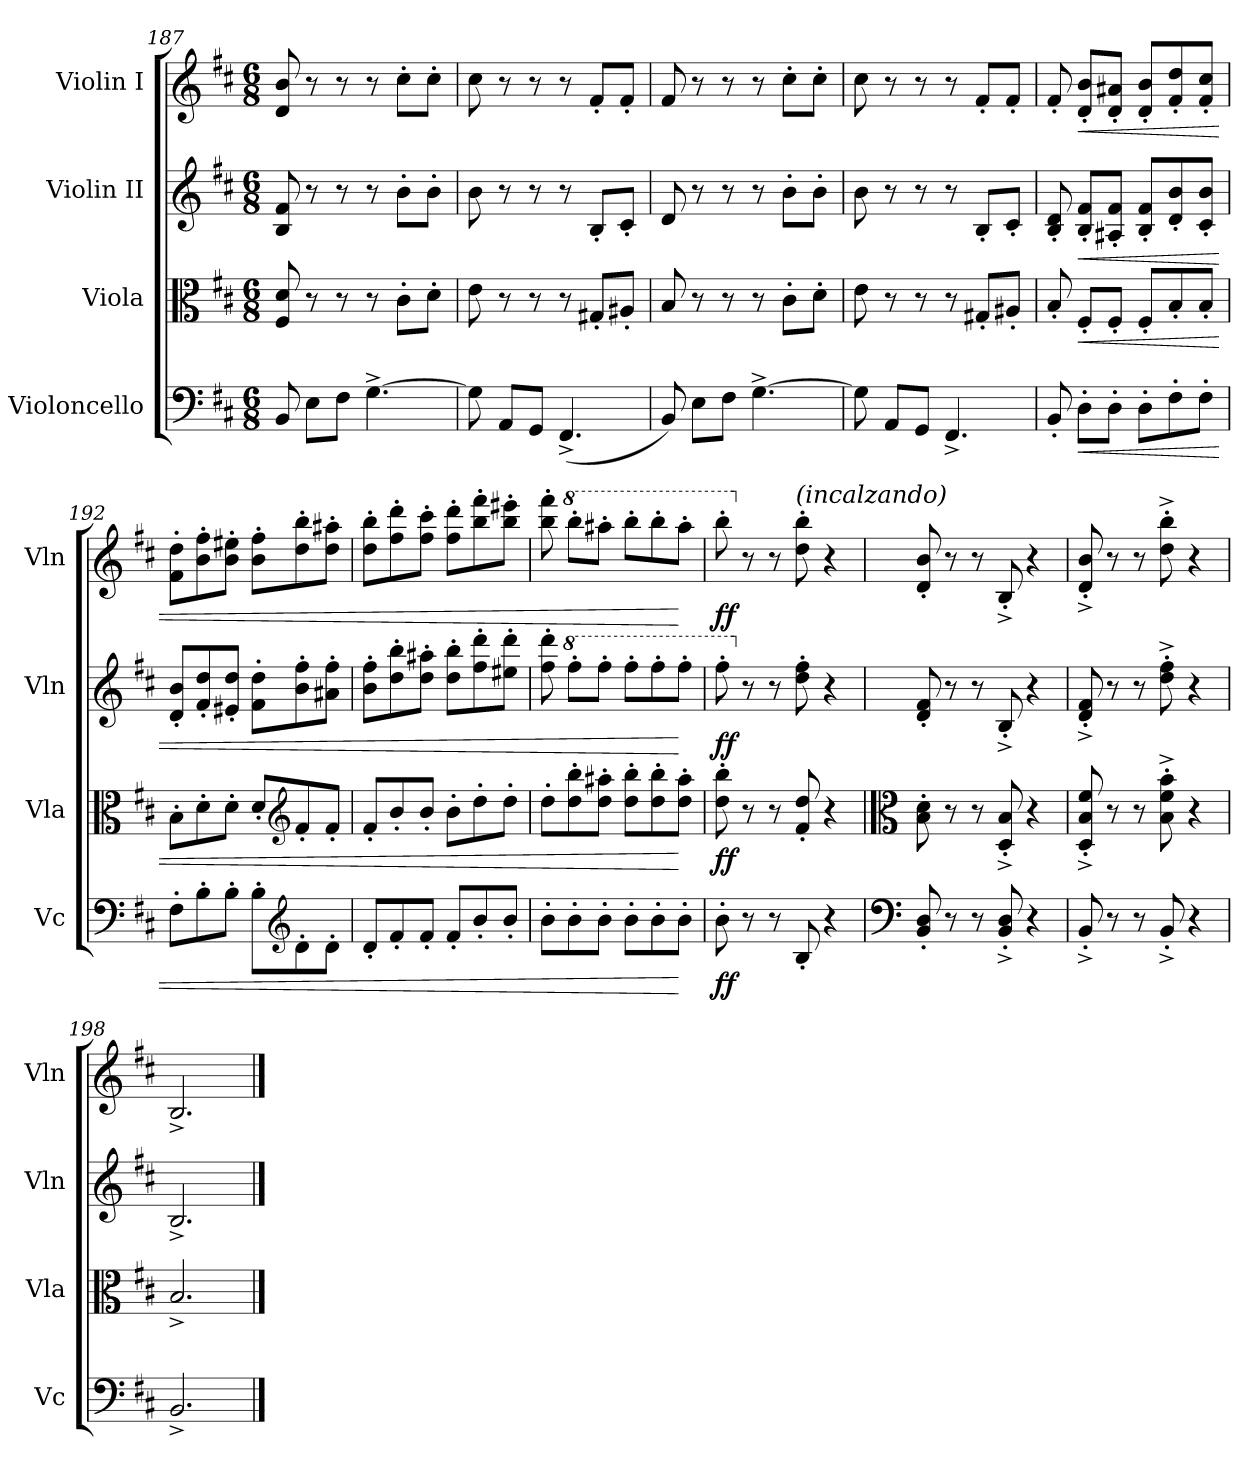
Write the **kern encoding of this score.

**kern	**dynam	**kern	**dynam	**kern	**dynam	**kern	**dynam
*part4	*part4	*part3	*part3	*part2	*part2	*part1	*part1
*staff4	*staff4	*staff3	*staff3	*staff2	*staff2	*staff1	*staff1
*I"Violoncello	*	*I"Viola	*	*I"Violin II	*	*I"Violin I	*
*I'Vc	*	*I'Vla	*	*I'Vln	*	*I'Vln	*
*clefF4	*	*clefC3	*	*clefG2	*	*clefG2	*
*k[f#c#]	*	*k[f#c#]	*	*k[f#c#]	*	*k[f#c#]	*
*M6/8	*	*M6/8	*	*M6/8	*	*M6/8	*
=187	=187	=187	=187	=187	=187	=187	=187
8BB/	.	8F#/ 8d/	.	8B/ 8f#/	.	8d/ 8b/	.
8E\L	.	8r	.	8r	.	8r	.
8F#\J	.	8r	.	8r	.	8r	.
[4.G^\	.	8r	.	8r	.	8r	.
.	.	8c#'\L	.	8b'\L	.	8cc#'\L	.
.	.	8d'\J	.	8b'\J	.	8cc#'\J	.
!!LO:LB:g=z
=188	=188	=188	=188	=188	=188	=188	=188
8G\]	.	8e\	.	8b\	.	8cc#\	.
8AA/L	.	8r	.	8r	.	8r	.
8GG/J	.	8r	.	8r	.	8r	.
(4.FF#^/	.	8r	.	8r	.	8r	.
.	.	8G#X'/L	.	8B'/L	.	8f#'/L	.
.	.	8A#X'/J	.	8c#'/J	.	8f#'/J	.
=189	=189	=189	=189	=189	=189	=189	=189
8BB/)	.	8B/	.	8d/	.	8f#/	.
8E\L	.	8r	.	8r	.	8r	.
8F#\J	.	8r	.	8r	.	8r	.
[4.G^\	.	8r	.	8r	.	8r	.
.	.	8c#'\L	.	8b'\L	.	8cc#'\L	.
.	.	8d'\J	.	8b'\J	.	8cc#'\J	.
=190	=190	=190	=190	=190	=190	=190	=190
8G\]	.	8e\	.	8b\	.	8cc#\	.
8AA/L	.	8r	.	8r	.	8r	.
8GG/J	.	8r	.	8r	.	8r	.
4.FF#^/	.	8r	.	8r	.	8r	.
.	.	8G#X'/L	.	8B'/L	.	8f#'/L	.
.	.	8A#X'/J	.	8c#'/J	.	8f#'/J	.
=191	=191	=191	=191	=191	=191	=191	=191
8BB'/	.	8B'/	.	8B/' 8d/'	.	8f#'/	.
!	!LO:HP:b	!	!LO:HP:b	!	!LO:HP:b	!	!LO:HP:b
8D'\L	<	8F#'/L	<	8B/' 8f#/'L	<	8d/' 8b/'L	<
8D'\J	.	8F#'/J	.	8A#X/' 8f#/'J	.	8d/' 8a#X/'J	.
8D'\L	.	8F#'/L	.	8B/' 8f#/'L	.	8d/' 8b/'L	.
8F#'\	.	8B'/	.	8d/' 8b/'	.	8f#/' 8dd/'	.
8F#'\J	.	8B'/J	.	8c#/' 8b/'J	.	8f#/' 8cc#/'J	.
=192	=192	=192	=192	=192	=192	=192	=192
8F#'\L	.	8B'\L	.	8d/' 8b/'L	.	8f#\' 8dd\'L	.
8B'\	.	8d'\	.	8f#/' 8dd/'	.	8b\' 8ff#\'	.
8B'\J	.	8d'\J	.	8e#X/' 8dd/'J	.	8b\' 8ee#X\'J	.
8B'\L	.	8d'/L	.	8f#\' 8dd\'L	.	8b\' 8ff#\'L	.
*clefG2	*	*clefG2	*	*	*	*	*
8d'\	.	8f#'/	.	8b\' 8ff#\'	.	8dd\' 8bb\'	.
8d'\J	.	8f#'/J	.	8a#X\' 8ff#\'J	.	8dd\' 8aa#X\'J	.
!!LO:LB:g=z
=193	=193	=193	=193	=193	=193	=193	=193
8d'/L	.	8f#'/L	.	8b\' 8ff#\'L	.	8dd\' 8bb\'L	.
8f#'/	.	8b'/	.	8dd\' 8bb\'	.	8ff#\' 8ddd\'	.
8f#'/J	.	8b'/J	.	8dd\' 8aa#X\'J	.	8ff#\' 8ccc#\'J	.
8f#'/L	.	8b'\L	.	8dd\' 8bb\'L	.	8ff#\' 8ddd\'L	.
8b'/	.	8dd'\	.	8ff#\' 8ddd\'	.	8bb\' 8fff#\'	.
8b'/J	.	8dd'\J	.	8ee#X\' 8ddd\'J	.	8bb\' 8eee#X\'J	.
=194	=194	=194	=194	=194	=194	=194	=194
8b'\L	.	8dd'\L	.	8ff#\' 8ddd\'	.	8bb\' 8fff#\'	.
*	*	*	*	*8va	*	*	*
*	*	*	*	*	*	*8va	*
8b'\	.	8dd\' 8bb\'	.	8fff#'\L	.	8bbb'\L	.
8b'\J	.	8dd\' 8aa#X\'J	.	8fff#'\J	.	8aaa#X'\J	.
8b'\L	.	8dd\' 8bb\'L	.	8fff#'\L	.	8bbb'\L	.
8b'\	.	8dd\' 8bb\'	.	8fff#'\	.	8bbb'\	.
8b'\J	[	8dd\' 8aa#\'J	[	8fff#'\J	[	8aaa#'\J	[
=195	=195	=195	=195	=195	=195	=195	=195
!	!LO:DY:b	!	!LO:DY:b	!	!LO:DY:b	!	!LO:DY:b
8b'\	ff	8dd\' 8bb\'	ff	8fff#'\	ff	8bbb'\	ff
*	*	*	*	*X8va	*	*	*
*	*	*	*	*	*	*X8va	*
8r	.	8r	.	8r	.	8r	.
8r	.	8r	.	8r	.	8r	.
*	*	*	*	*	*	*MM200	*
!	!	!	!	!	!	!LO:TX:a:i:t=(incalzando)	!
8B'/	.	8f#/' 8dd/'	.	8dd\' 8ff#\'	.	8dd\' 8bb\'	.
4r	.	4r	.	4r	.	4r	.
=196	=196	=196	=196	=196	=196	=196	=196
*clefF4	*	*clefC3	*	*	*	*	*
8BB/' 8D/'	.	8B\' 8d\'	.	8d/' 8f#/'	.	8d/' 8b/'	.
8r	.	8r	.	8r	.	8r	.
8r	.	8r	.	8r	.	8r	.
8BB/^' 8D/^'	.	8D/^' 8B/^'	.	8B^'/	.	8B^'/	.
4r	.	4r	.	4r	.	4r	.
=197	=197	=197	=197	=197	=197	=197	=197
8BB'^/	.	8D/'^ 8B/'^ 8f#/'^	.	8d/'^ 8f#/'^	.	8d/'^ 8b/'^	.
8r	.	8r	.	8r	.	8r	.
8r	.	8r	.	8r	.	8r	.
8BB'^/	.	8B\'^ 8f#\'^ 8b\'^	.	8dd\'^ 8ff#\'^	.	8dd\'^ 8bb\'^	.
4r	.	4r	.	4r	.	4r	.
=198	=198	=198	=198	=198	=198	=198	=198
2.BB^/	.	2.B^/	.	2.B^/	.	2.B^/	.
==	==	==	==	==	==	==	==
*-	*-	*-	*-	*-	*-	*-	*-
